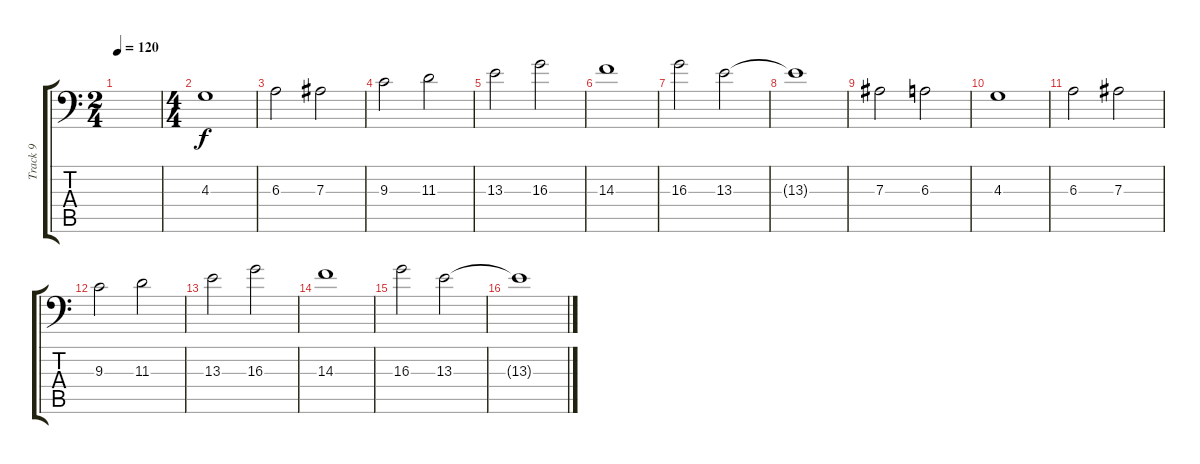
\track ("Track 9" "Track 9") {instrument synthstrings1}
\staff {score tabs}
\tuning (C4 G3 Eb3 Bb2 F2 Bb1) {hide}
\ts (2 4)
\tempo 120
\clef f4
\ks c
|
\ts (4 4)
4.3.1 |
6.3.2 7.3.2 |
9.3.2 11.3.2 |
13.3.2 16.3.2 |
14.3.1 |
16.3.2 13.3.2 |
13.3{t}.1 |
7.3.2 6.3.2 |
4.3.1 |
6.3.2 7.3.2 |
9.3.2 11.3.2 |
13.3.2 16.3.2 |
14.3.1 |
16.3.2 13.3.2 |
13.3{t}.1
